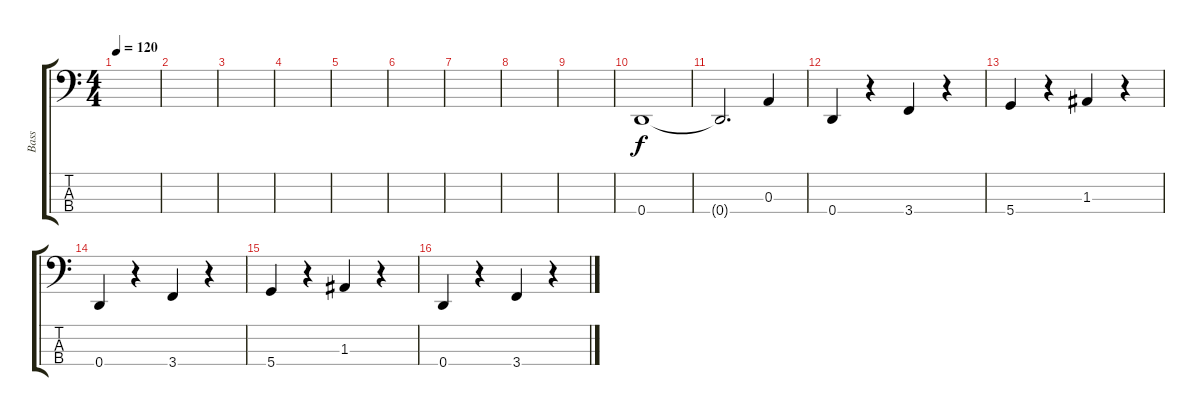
\track ("Bass" "Bass") {instrument electricbassfinger}
\staff {score tabs}
\tuning (G2 D2 A1 D1) {hide}
\ts (4 4)
\tempo 120
\clef f4
\ks c
|
|
|
|
|
|
|
|
|
0.4.1 |
0.4{t}.2{d} 0.3.4 |
0.4.4 r.4 3.4.4 r.4 |
5.4.4 r.4 1.3.4 r.4 |
0.4.4 r.4 3.4.4 r.4 |
5.4.4 r.4 1.3.4 r.4 |
0.4.4 r.4 3.4.4 r.4
